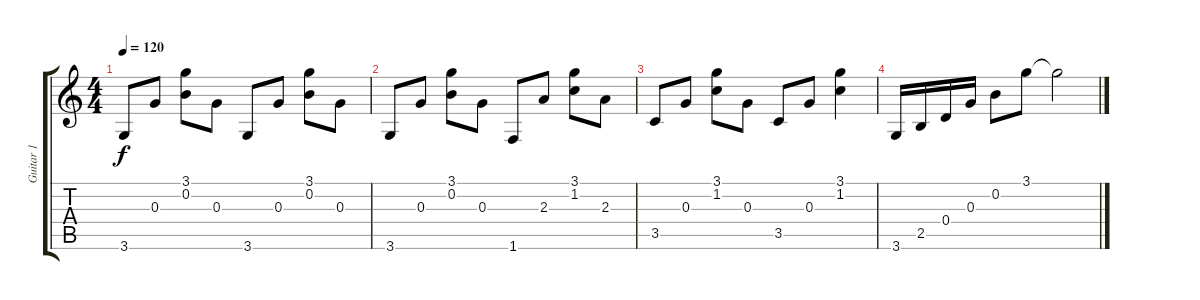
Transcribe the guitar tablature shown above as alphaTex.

\track ("Guitar 1" "Guitar 1") {instrument acousticguitarsteel}
\staff {score tabs}
\tuning (E4 B3 G3 D3 A2 E2) {hide}
\ts (4 4)
\tempo 120
\clef g2
\ks c
3.6.8{dy f} 0.3.8 (3.1 0.2).8 0.3.8 3.6.8 0.3.8 (3.1 0.2).8 0.3.8 |
3.6.8 0.3.8 (3.1 0.2).8 0.3.8 1.6.8 2.3.8 (3.1 1.2).8 2.3.8 |
3.5.8 0.3.8 (3.1 1.2).8 0.3.8 3.5.8 0.3.8 (3.1 1.2).4 |
3.6.16 2.5.16 0.4.16 0.3.16 0.2.8 3.1.8 3.1{t}.2
